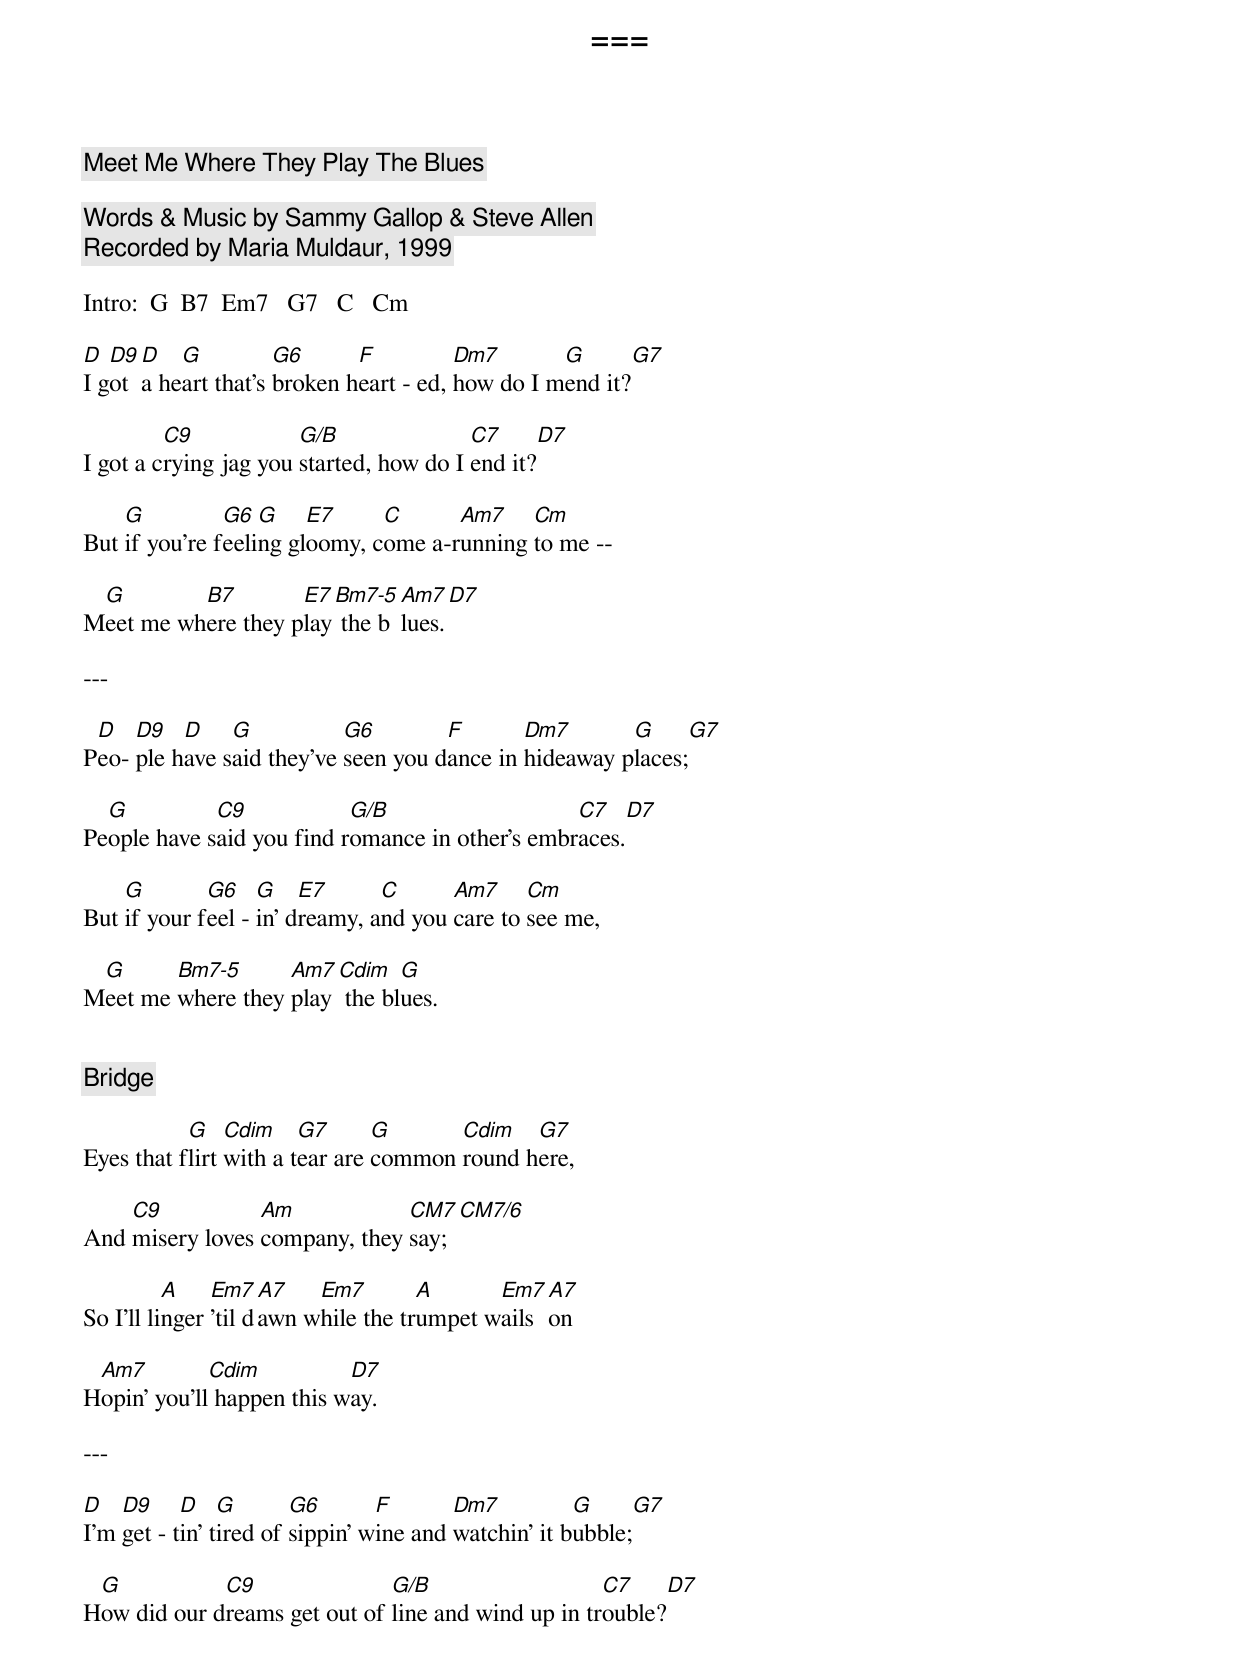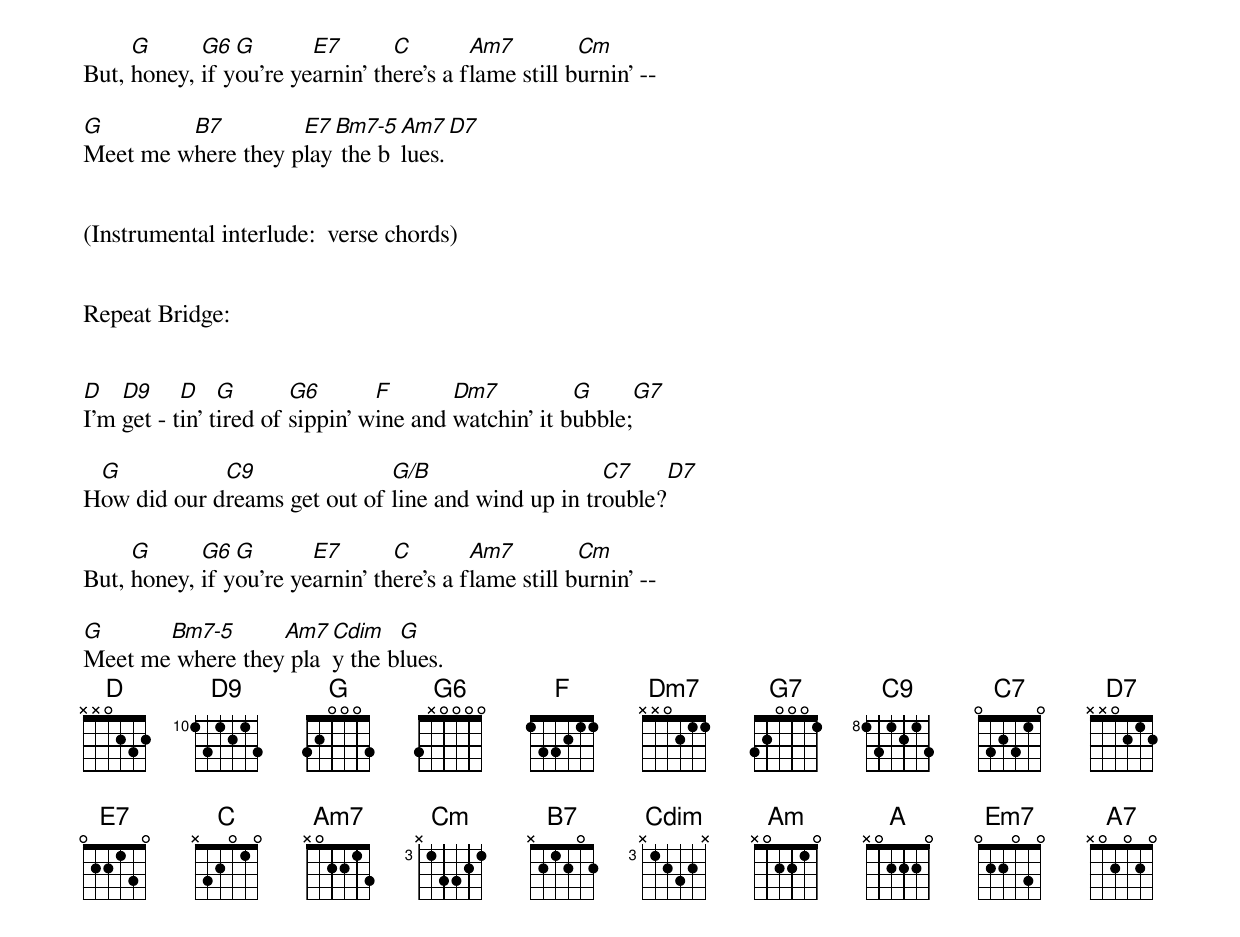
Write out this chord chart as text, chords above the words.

===


Meet Me Where They Play The Blues

Words & Music by Sammy Gallop & Steve Allen
Recorded by Maria Muldaur, 1999

Intro:  G  B7  Em7   G7   C   Cm

D  D9 D   G          G6      F          Dm7       G       G7
I got a heart that's broken heart - ed, how do I mend it?

         C9            G/B               C7      D7
I got a crying jag you started, how do I end it?

    G          G6  G    E7     C      Am7    Cm
But if you're feeling gloomy, come a-running to me --

 G        B7        E7 Bm7-5 Am7   D7
Meet me where they play the blues.

---

 D   D9   D    G           G6        F       Dm7       G       G7
Peo- ple have said they've seen you dance in hideaway places;

  G          C9            G/B                   C7      D7
People have said you find romance in other's embraces.

    G        G6    G    E7      C      Am7     Cm
But if your feel - in' dreamy, and you care to see me,

 G      Bm7-5      Am7 Cdim   G
Meet me where they play the blues.


[Bridge]

           G    Cdim    G7      G      Cdim   G7
Eyes that flirt with a tear are common round here,

    C9           Am            CM7   CM7/6
And misery loves company, they say;

          A    Em7   A7   Em7        A      Em7  A7
So I'll linger 'til dawn while the trumpet wails on

 Am7         Cdim          D7
Hopin' you'll happen this way.

---

D   D9     D    G       G6       F       Dm7          G       G7
I'm get - tin' tired of sippin' wine and watchin' it bubble;

 G           C9               G/B                   C7      D7
How did our dreams get out of line and wind up in trouble?

     G      G6  G       E7       C        Am7         Cm
But, honey, if you're yearnin' there's a flame still burnin' --

G        B7         E7 Bm7-5 Am7   D7
Meet me where they play the blues.


(Instrumental interlude:  verse chords)


Repeat Bridge:


D   D9     D    G       G6       F       Dm7          G       G7
I'm get - tin' tired of sippin' wine and watchin' it bubble;

 G           C9               G/B                   C7      D7
How did our dreams get out of line and wind up in trouble?

     G      G6  G       E7       C        Am7         Cm
But, honey, if you're yearnin' there's a flame still burnin' --

G      Bm7-5      Am7 Cdim   G
Meet me where they play the blues.
